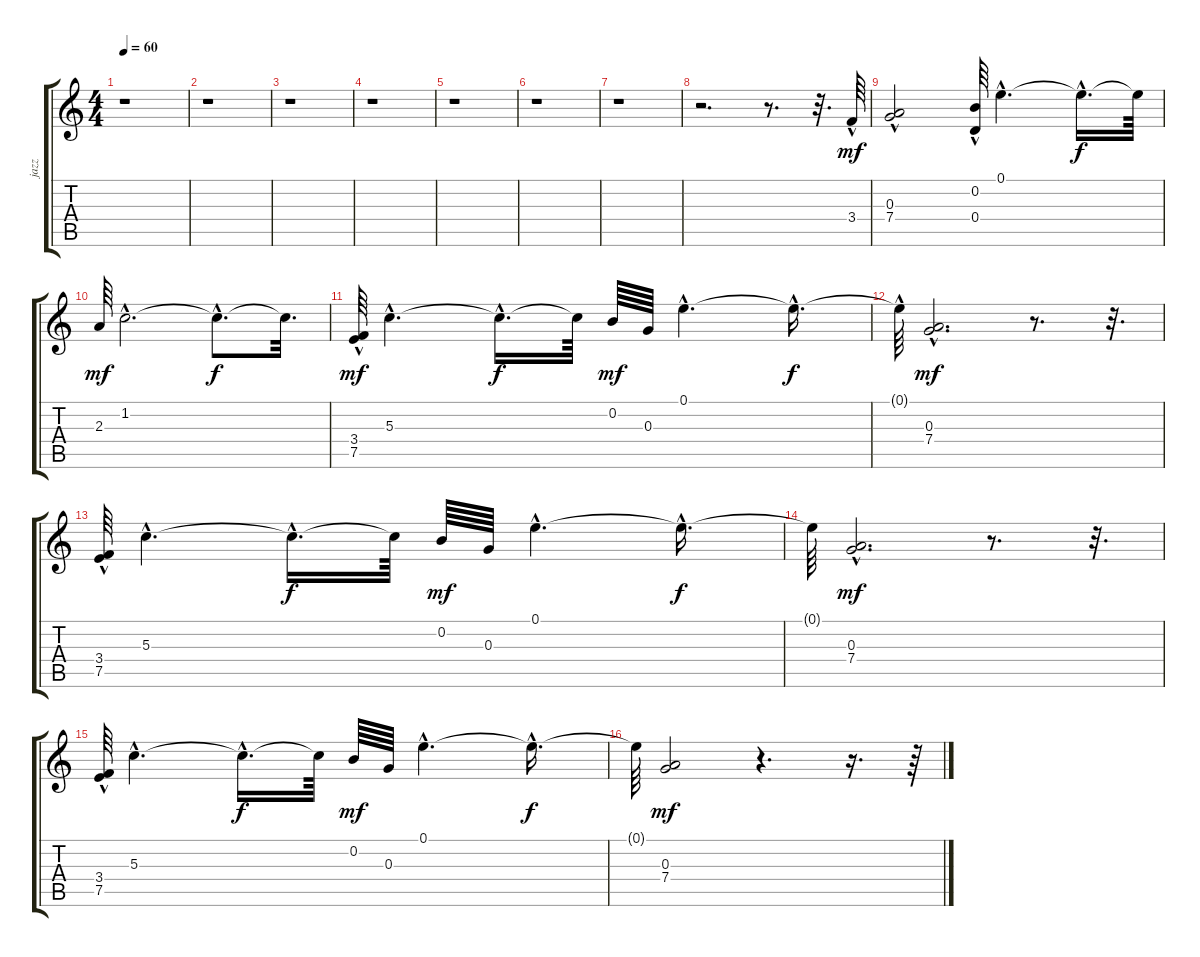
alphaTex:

\track ("jazz" "jazz") {instrument electricguitarjazz}
\staff {score tabs}
\tuning (E4 B3 G3 D3 A2 E2) {hide}
\ts (4 4)
\tempo 60
\clef g2
\ks c
r.1{dy mf instrument electricguitarjazz} |
r.1 |
r.1 |
r.1 |
r.1 |
r.1 |
r.1 |
r.2{d} r.8{d} r.32{d} 3.4{hac}.64 |
(0.3{hac} 7.4{hac}).2 (0.2{hac} 0.4{hac}).64 0.1{hac}.4{d} 0.1{hac t}.16{d dy f} 0.1{t}.64 |
2.3.64{dy mf} 1.2{hac}.2{d} 1.2{hac t}.8{d dy f} 1.2{t}.32{d} |
(3.4{hac} 7.5{hac}).64{dy mf} 5.3{hac}.4{d} 5.3{hac t}.16{d dy f} 5.3{t}.64 0.2.64{dy mf} 0.3.64 0.1{hac}.4{d} 0.1{hac t}.16{d dy f} |
0.1{hac t}.64 (0.3{hac} 7.4{hac}).2{d dy mf} r.8{d} r.32{d} |
(3.4{hac} 7.5{hac}).64 5.3{hac}.4{d} 5.3{hac t}.16{d dy f} 5.3{t}.64 0.2.64{dy mf} 0.3.64 0.1{hac}.4{d} 0.1{hac t}.16{d dy f} |
0.1{t}.64 (0.3{hac} 7.4{hac}).2{d dy mf} r.8{d} r.32{d} |
(3.4{hac} 7.5{hac}).64 5.3{hac}.4{d} 5.3{hac t}.16{d dy f} 5.3{t}.64 0.2.64{dy mf} 0.3.64 0.1{hac}.4{d} 0.1{hac t}.16{d dy f} |
0.1{t}.64 (0.3 7.4).2{dy mf} r.4{d} r.16{d} r.64
